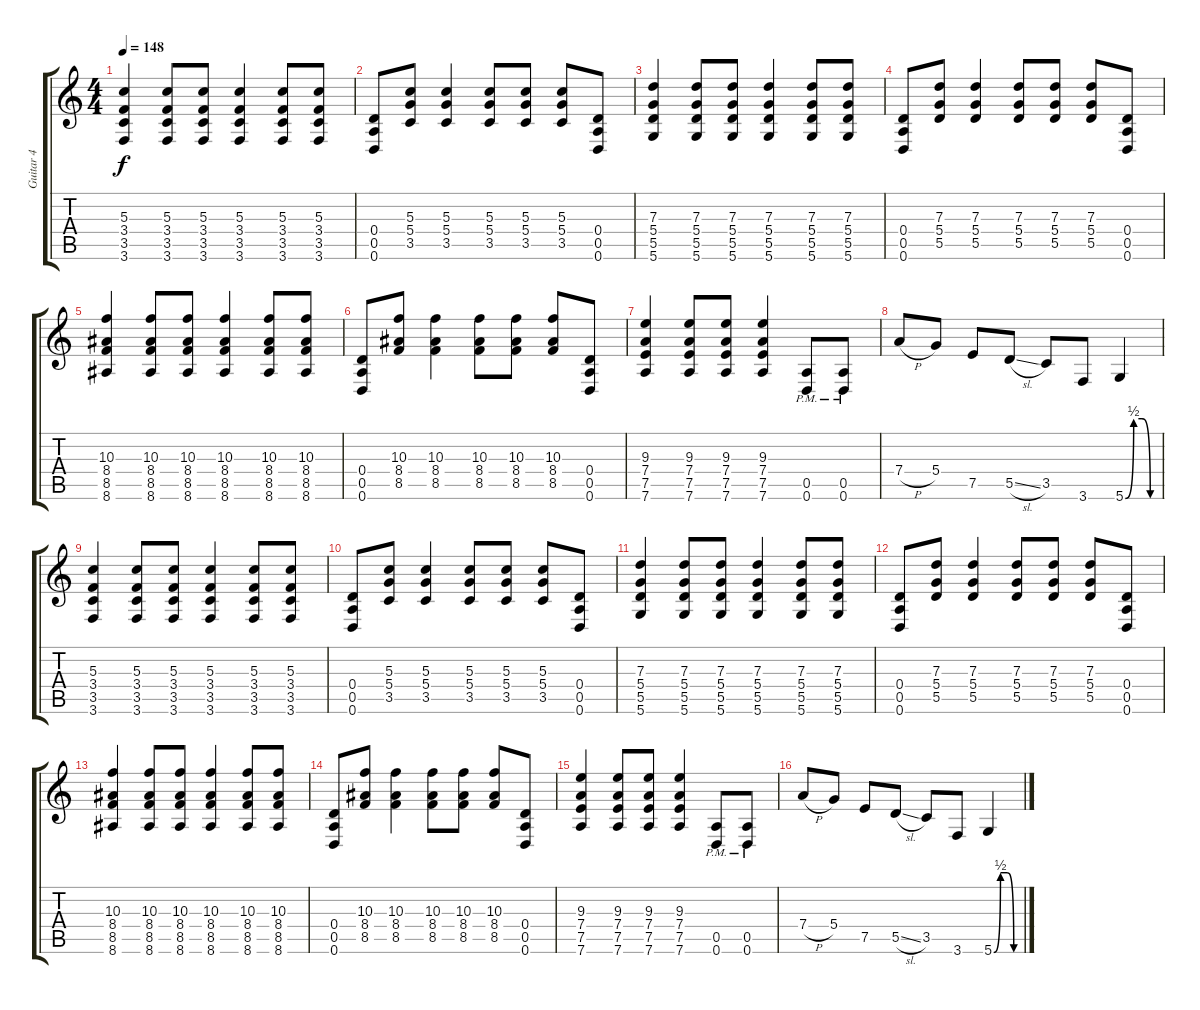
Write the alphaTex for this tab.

\track ("Guitar 4" "Guitar 4") {instrument distortionguitar}
\staff {score tabs}
\tuning (E4 B3 G3 D3 A2 D2) {hide}
\ts (4 4)
\tempo 148
\clef g2
\ks c
(5.3 3.4 3.5 3.6).4{dy f} (5.3 3.4 3.5 3.6).8 (5.3 3.4 3.5 3.6).8 (5.3 3.4 3.5 3.6).4 (5.3 3.4 3.5 3.6).8 (5.3 3.4 3.5 3.6).8 |
(0.4 0.5 0.6).8 (5.3 5.4 3.5).8 (5.3 5.4 3.5).4 (5.3 5.4 3.5).8 (5.3 5.4 3.5).8 (5.3 5.4 3.5).8 (0.4 0.5 0.6).8 |
(7.3 5.4 5.5 5.6).4 (7.3 5.4 5.5 5.6).8 (7.3 5.4 5.5 5.6).8 (7.3 5.4 5.5 5.6).4 (7.3 5.4 5.5 5.6).8 (7.3 5.4 5.5 5.6).8 |
(0.4 0.5 0.6).8 (7.3 5.4 5.5).8 (7.3 5.4 5.5).4 (7.3 5.4 5.5).8 (7.3 5.4 5.5).8 (7.3 5.4 5.5).8 (0.4 0.5 0.6).8 |
(10.3 8.4 8.5 8.6).4 (10.3 8.4 8.5 8.6).8 (10.3 8.4 8.5 8.6).8 (10.3 8.4 8.5 8.6).4 (10.3 8.4 8.5 8.6).8 (10.3 8.4 8.5 8.6).8 |
(0.4 0.5 0.6).8 (10.3 8.4 8.5).8 (10.3 8.4 8.5).4 (10.3 8.4 8.5).8 (10.3 8.4 8.5).8 (10.3 8.4 8.5).8 (0.4 0.5 0.6).8 |
(9.3 7.4 7.5 7.6).4 (9.3 7.4 7.5 7.6).8 (9.3 7.4 7.5 7.6).8 (9.3 7.4 7.5 7.6).4 (0.5{pm} 0.6{pm}).8 (0.5{pm} 0.6{pm}).8 |
7.4{h}.8 5.4.8 7.5.8 5.5{sl}.8 3.5.8 3.6.8 5.6{be (custom 0 0 15 2 30 2 45 0 60 0)}.4 |
(5.3 3.4 3.5 3.6).4 (5.3 3.4 3.5 3.6).8 (5.3 3.4 3.5 3.6).8 (5.3 3.4 3.5 3.6).4 (5.3 3.4 3.5 3.6).8 (5.3 3.4 3.5 3.6).8 |
(0.4 0.5 0.6).8 (5.3 5.4 3.5).8 (5.3 5.4 3.5).4 (5.3 5.4 3.5).8 (5.3 5.4 3.5).8 (5.3 5.4 3.5).8 (0.4 0.5 0.6).8 |
(7.3 5.4 5.5 5.6).4 (7.3 5.4 5.5 5.6).8 (7.3 5.4 5.5 5.6).8 (7.3 5.4 5.5 5.6).4 (7.3 5.4 5.5 5.6).8 (7.3 5.4 5.5 5.6).8 |
(0.4 0.5 0.6).8 (7.3 5.4 5.5).8 (7.3 5.4 5.5).4 (7.3 5.4 5.5).8 (7.3 5.4 5.5).8 (7.3 5.4 5.5).8 (0.4 0.5 0.6).8 |
(10.3 8.4 8.5 8.6).4 (10.3 8.4 8.5 8.6).8 (10.3 8.4 8.5 8.6).8 (10.3 8.4 8.5 8.6).4 (10.3 8.4 8.5 8.6).8 (10.3 8.4 8.5 8.6).8 |
(0.4 0.5 0.6).8 (10.3 8.4 8.5).8 (10.3 8.4 8.5).4 (10.3 8.4 8.5).8 (10.3 8.4 8.5).8 (10.3 8.4 8.5).8 (0.4 0.5 0.6).8 |
(9.3 7.4 7.5 7.6).4 (9.3 7.4 7.5 7.6).8 (9.3 7.4 7.5 7.6).8 (9.3 7.4 7.5 7.6).4 (0.5{pm} 0.6{pm}).8 (0.5{pm} 0.6{pm}).8 |
7.4{h}.8 5.4.8 7.5.8 5.5{sl}.8 3.5.8 3.6.8 5.6{be (custom 0 0 15 2 30 2 45 0 60 0)}.4
